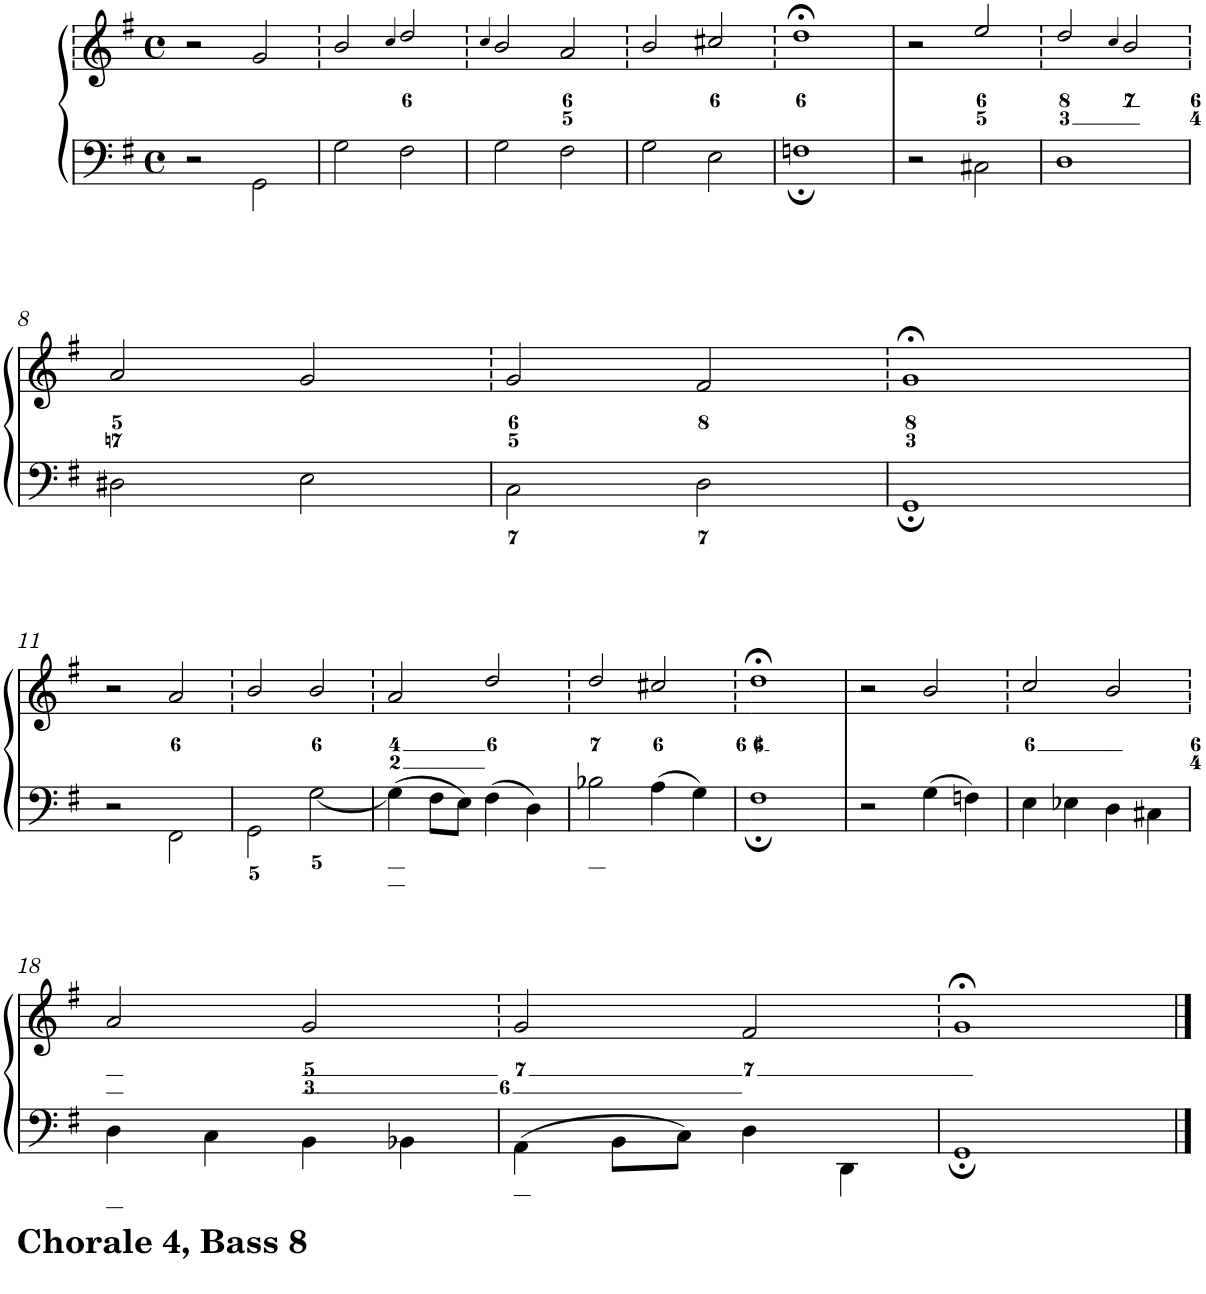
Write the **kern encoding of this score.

**kern	**kern
*part1	*part1
*staff2	*staff1
*I"Piano	*
*I'Pno.	*
*clefF4	*clefG2
*k[f#]	*k[f#]
*G:	*G:
*M4/4	*M4/4
*met(c)	*met(c)
=1	=1
2r	2r
2GG\	2g/
=2	=2
2G\	2b/
.	4qcc/
2F#\	2dd/
=3	=3
.	4qcc/
2G\	2b/
2F#\	2a/
=4	=4
2G\	2b/
2E\	2cc#X/
=5	=5
1Fn;	1dd;<
=6	=6
2r	2r
2C#X\	2ee/
=7	=7
1D	2dd/
.	4qcc/
.	2b/
!!LO:LB:g=z
=8	=8
2D#X\	2a/
2E\	2g/
=9	=9
2C\	2g/
2D\	2f#/
=10	=10
1GG;	1g;<
!!LO:LB:g=z
=11	=11
2r	2r
2FF#\	2a/
=12	=12
2GG\	2b/
[<2G\	2b/
=13	=13
4G\]	2a/
8F#\L	.
8E\J	.
4F#\	2dd/
4D\	.
=14	=14
2B-X\	2dd/
4A\	2cc#X/
4G\	.
=15	=15
1F#;	1dd;<
=16	=16
2r	2r
4G\	2b/
4Fn\	.
=17	=17
4E\	2cc/
4E-X\	.
4D\	2b/
4C#X\	.
!!LO:LB:g=z
=18	=18
4D\	2a/
4C\	.
4BB\	2g/
4BB-X\	.
=19	=19
4AA\	2g/
8BB\L	.
8C\J	.
4D\	2f#/
4DD\	.
=20	=20
1GG;	1g;<
==	==
*-	*-
